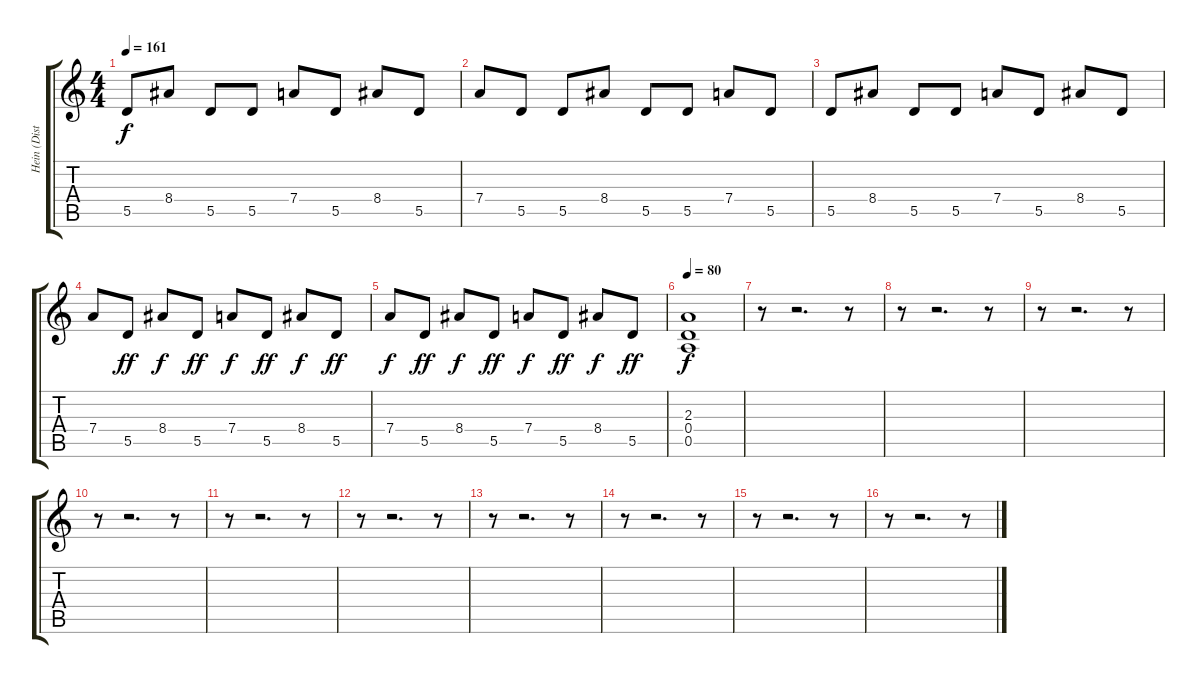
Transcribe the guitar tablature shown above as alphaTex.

\track ("Hein (Distortion Guitar)" "Hein (Dist") {instrument overdrivenguitar}
\staff {score tabs}
\tuning (E4 B3 G3 D3 A2 D2) {hide}
\ts (4 4)
\tempo 161
\clef g2
\ks c
5.5.8{dy f} 8.4.8 5.5.8 5.5.8 7.4.8 5.5.8 8.4.8 5.5.8 |
7.4.8 5.5.8 5.5.8 8.4.8 5.5.8 5.5.8 7.4.8 5.5.8 |
5.5.8 8.4.8 5.5.8 5.5.8 7.4.8 5.5.8 8.4.8 5.5.8 |
7.4.8 5.5.8{dy ff} 8.4.8{dy f} 5.5.8{dy ff} 7.4.8{dy f} 5.5.8{dy ff} 8.4.8{dy f} 5.5.8{dy ff} |
7.4.8{dy f} 5.5.8{dy ff} 8.4.8{dy f} 5.5.8{dy ff} 7.4.8{dy f} 5.5.8{dy ff} 8.4.8{dy f} 5.5.8{dy ff} |
\tempo 80
(2.3 0.4 0.5).1{dy f} |
r.8 r.2{d} r.8 |
r.8 r.2{d} r.8 |
r.8 r.2{d} r.8 |
r.8 r.2{d} r.8 |
r.8 r.2{d} r.8 |
r.8 r.2{d} r.8 |
r.8 r.2{d} r.8 |
r.8 r.2{d} r.8 |
r.8 r.2{d} r.8 |
r.8 r.2{d} r.8
